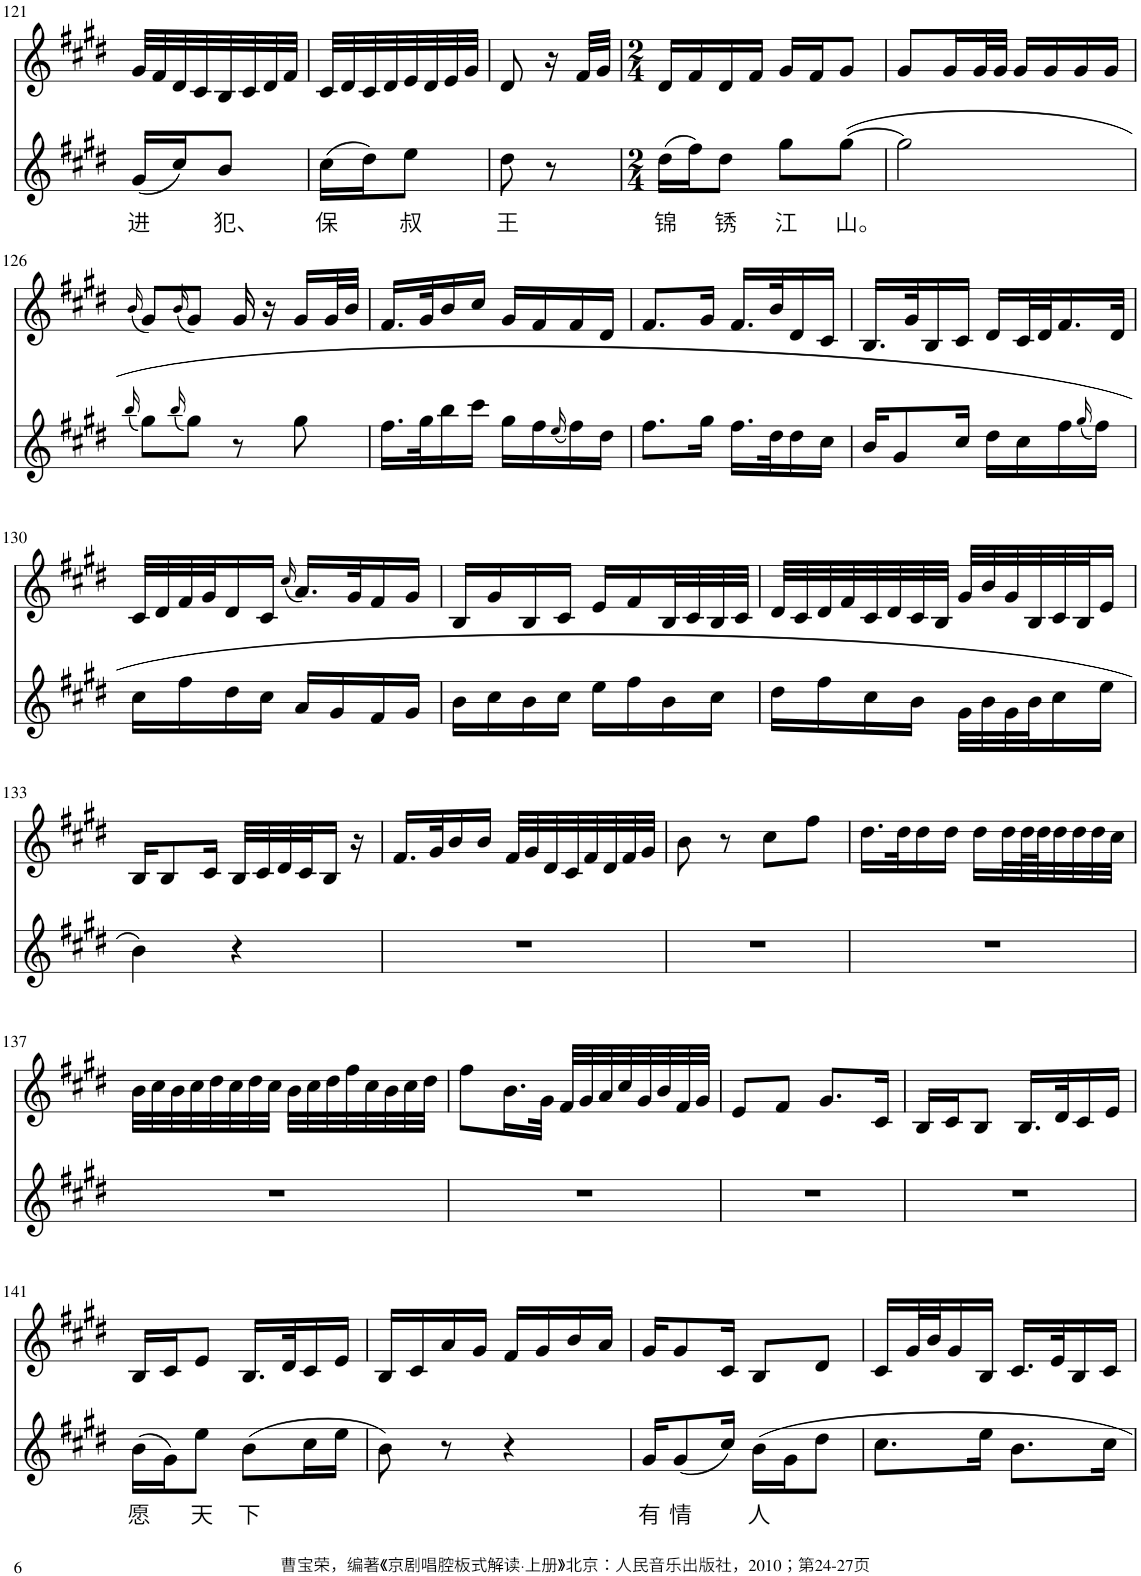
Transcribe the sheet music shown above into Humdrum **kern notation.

**kern	**text	**kern
*part2	*part2	*part1
*staff2	*staff2	*staff1
*I"Piano	*	*I"Piano
*I'Pno	*	*I'Pno
!!LO:PB:g=z
*clefG2	*	*clefG2
*k[f#c#g#d#]	*	*k[f#c#g#d#]
*M1/4	*	*M1/4
=121	=121	=121
!	!LO:LY:b	!
(16g#/LL	进	32g#/LLL
.	.	32f#/
16cc#/J)	.	32d#/
.	.	32c#/
!	!LO:LY:b	!
8b/J	犯、	32B/
.	.	32c#/
.	.	32d#/
.	.	32f#/JJJ
=122	=122	=122
!	!LO:LY:b	!
(16cc#\LL	保	32c#/LLL
.	.	32d#/
16dd#\J)	.	32c#/
.	.	32d#/
!	!LO:LY:b	!
8ee\J	叔	32e/
.	.	32d#/
.	.	32e/
.	.	32g#/JJJ
=123	=123	=123
!	!LO:LY:b	!
8dd#\	王	8d#/
8r	.	16r
.	.	32f#/LLL
.	.	32g#/JJJ
=124	=124	=124
*M2/4	*	*M2/4
!	!LO:LY:b	!
(16dd#\LL	锦	16d#/LL
16ff#\J)	.	16f#/
!	!LO:LY:b	!
8dd#\J	锈	16d#/
.	.	16f#/JJ
!	!LO:LY:b	!
8gg#\L	江	16g#/LL
.	.	16f#/J
!	!LO:LY:b	!
([8gg#\J	山。	8g#/J
=125	=125	=125
2gg#\]	.	8g#/L
.	.	16g#/L
.	.	32g#/L
.	.	32g#/JJJ
.	.	16g#/LL
.	.	16g#/
.	.	16g#/
.	.	16g#/JJ
!!LO:LB:g=z
=126	=126	=126
(16qbb/	.	(16qb/
8gg#\L)	.	8g#/L)
(16qbb/	.	(16qb/
8gg#\J)	.	8g#/J)
8r	.	16g#/
.	.	16r
8gg#\	.	16g#/LL
.	.	32g#/L
.	.	32b/JJJ
=127	=127	=127
16.ff#\LL	.	16.f#/LL
32gg#\K	.	32g#/K
16bb\	.	16b/
16ccc#\JJ	.	16cc#/JJ
16gg#\LL	.	16g#/LL
16ff#\	.	16f#/
(16qee/	.	.
16ff#\)	.	16f#/
16dd#\JJ	.	16d#/JJ
=128	=128	=128
8.ff#\L	.	8.f#/L
16gg#\Jk	.	16g#/Jk
16.ff#\LL	.	16.f#/LL
32dd#\K	.	32b/K
16dd#\	.	16d#/
16cc#\JJ	.	16c#/JJ
=129	=129	=129
16b/KL	.	16.B/LL
8g#/	.	.
.	.	32g#/K
.	.	16B/
16cc#/Jk	.	16c#/JJ
16dd#\LL	.	16d#/LL
16cc#\	.	32c#/L
.	.	32d#/J
16ff#\	.	16.f#/
(16qgg#/	.	.
16ff#\JJ)	.	.
.	.	32d#/JJk
!!LO:LB:g=z
=130	=130	=130
16cc#\LL	.	32c#/LLL
.	.	32d#/
16ff#\	.	32f#/
.	.	32g#/J
16dd#\	.	16d#/
16cc#\JJ	.	16c#/JJ
.	.	(16qcc#/
16a/LL	.	16.a/LL)
16g#/	.	.
.	.	32g#/K
16f#/	.	16f#/
16g#/JJ	.	16g#/JJ
=131	=131	=131
16b\LL	.	16B/LL
16cc#\	.	16g#/
16b\	.	16B/
16cc#\JJ	.	16c#/JJ
16ee\LL	.	16e/LL
16ff#\	.	16f#/
16b\	.	32B/L
.	.	32c#/
16cc#\JJ	.	32B/
.	.	32c#/JJJ
=132	=132	=132
16dd#\LL	.	32d#/LLL
.	.	32c#/
16ff#\	.	32d#/
.	.	32f#/
16cc#\	.	32c#/
.	.	32d#/
16b\JJ	.	32c#/
.	.	32B/JJJ
32g#\LLL	.	32g#/LLL
32b\	.	32b/
32g#\	.	32g#/
32b\J	.	32B/
16cc#\	.	32c#/
.	.	32B/J
16ee\JJ	.	16e/JJ
!!LO:LB:g=z
=133	=133	=133
4b\)	.	16B/KL
.	.	8B/
.	.	16c#/Jk
4r	.	32B/LLL
.	.	32c#/
.	.	32d#/
.	.	32c#/J
.	.	16B/JJ
.	.	16r
=134	=134	=134
2r	.	16.f#/LL
.	.	32g#/K
.	.	16b/
.	.	16b/JJ
.	.	32f#/LLL
.	.	32g#/
.	.	32d#/
.	.	32c#/
.	.	32f#/
.	.	32d#/
.	.	32f#/
.	.	32g#/JJJ
=135	=135	=135
2r	.	8b\
.	.	8r
.	.	8cc#\L
.	.	8ff#\J
=136	=136	=136
2r	.	16.dd#\LL
.	.	32dd#\K
.	.	16dd#\
.	.	16dd#\JJ
.	.	16dd#\LL
.	.	32dd#\L
.	.	64dd#\L
.	.	64dd#\J
.	.	32dd#\
.	.	32dd#\
.	.	32dd#\
.	.	32cc#\JJJ
!!LO:LB:g=z
=137	=137	=137
2r	.	32b\LLL
.	.	32cc#\
.	.	32b\
.	.	32cc#\
.	.	32dd#\
.	.	32cc#\
.	.	32dd#\
.	.	32cc#\JJJ
.	.	32b\LLL
.	.	32cc#\
.	.	32dd#\
.	.	32ff#\
.	.	32cc#\
.	.	32b\
.	.	32cc#\
.	.	32dd#\JJJ
=138	=138	=138
2r	.	8ff#\L
.	.	16.b\L
.	.	32g#\JJk
.	.	32f#/LLL
.	.	32g#/
.	.	32a/
.	.	32cc#/
.	.	32g#/
.	.	32b/
.	.	32f#/
.	.	32g#/JJJ
=139	=139	=139
2r	.	8e/L
.	.	8f#/J
.	.	8.g#/L
.	.	16c#/Jk
=140	=140	=140
2r	.	16B/LL
.	.	16c#/J
.	.	8B/J
.	.	16.B/LL
.	.	32d#/K
.	.	16c#/
.	.	16e/JJ
!!LO:LB:g=z
=141	=141	=141
!	!LO:LY:b	!
(16b\LL	愿	16B/LL
16g#\J)	.	16c#/J
!	!LO:LY:b	!
8ee\J	天	8e/J
!	!LO:LY:b	!
(8b\L	下	16.B/LL
.	.	32d#/K
16cc#\L	.	16c#/
16ee\JJ	.	16e/JJ
=142	=142	=142
8b\)	.	16B/LL
.	.	16c#/
8r	.	16a/
.	.	16g#/JJ
4r	.	16f#/LL
.	.	16g#/
.	.	16b/
.	.	16a/JJ
=143	=143	=143
!	!LO:LY:b	!
16g#/KL	有	16g#/KL
!	!LO:LY:b	!
(8g#/	情	8g#/
16cc#/Jk)	.	16c#/Jk
!	!LO:LY:b	!
16b\LL	人	8B/L
16g#\J	.	.
8dd#\J	.	8d#/J
=144	=144	=144
8.cc#\L	.	16c#/LL
.	.	32g#/L
.	.	32b/J
.	.	16g#/
16ee\Jk	.	16B/JJ
8.b\L	.	16.c#/LL
.	.	32e/K
.	.	16B/
16cc#\Jk	.	16c#/JJ
=	=	=
*-	*-	*-
